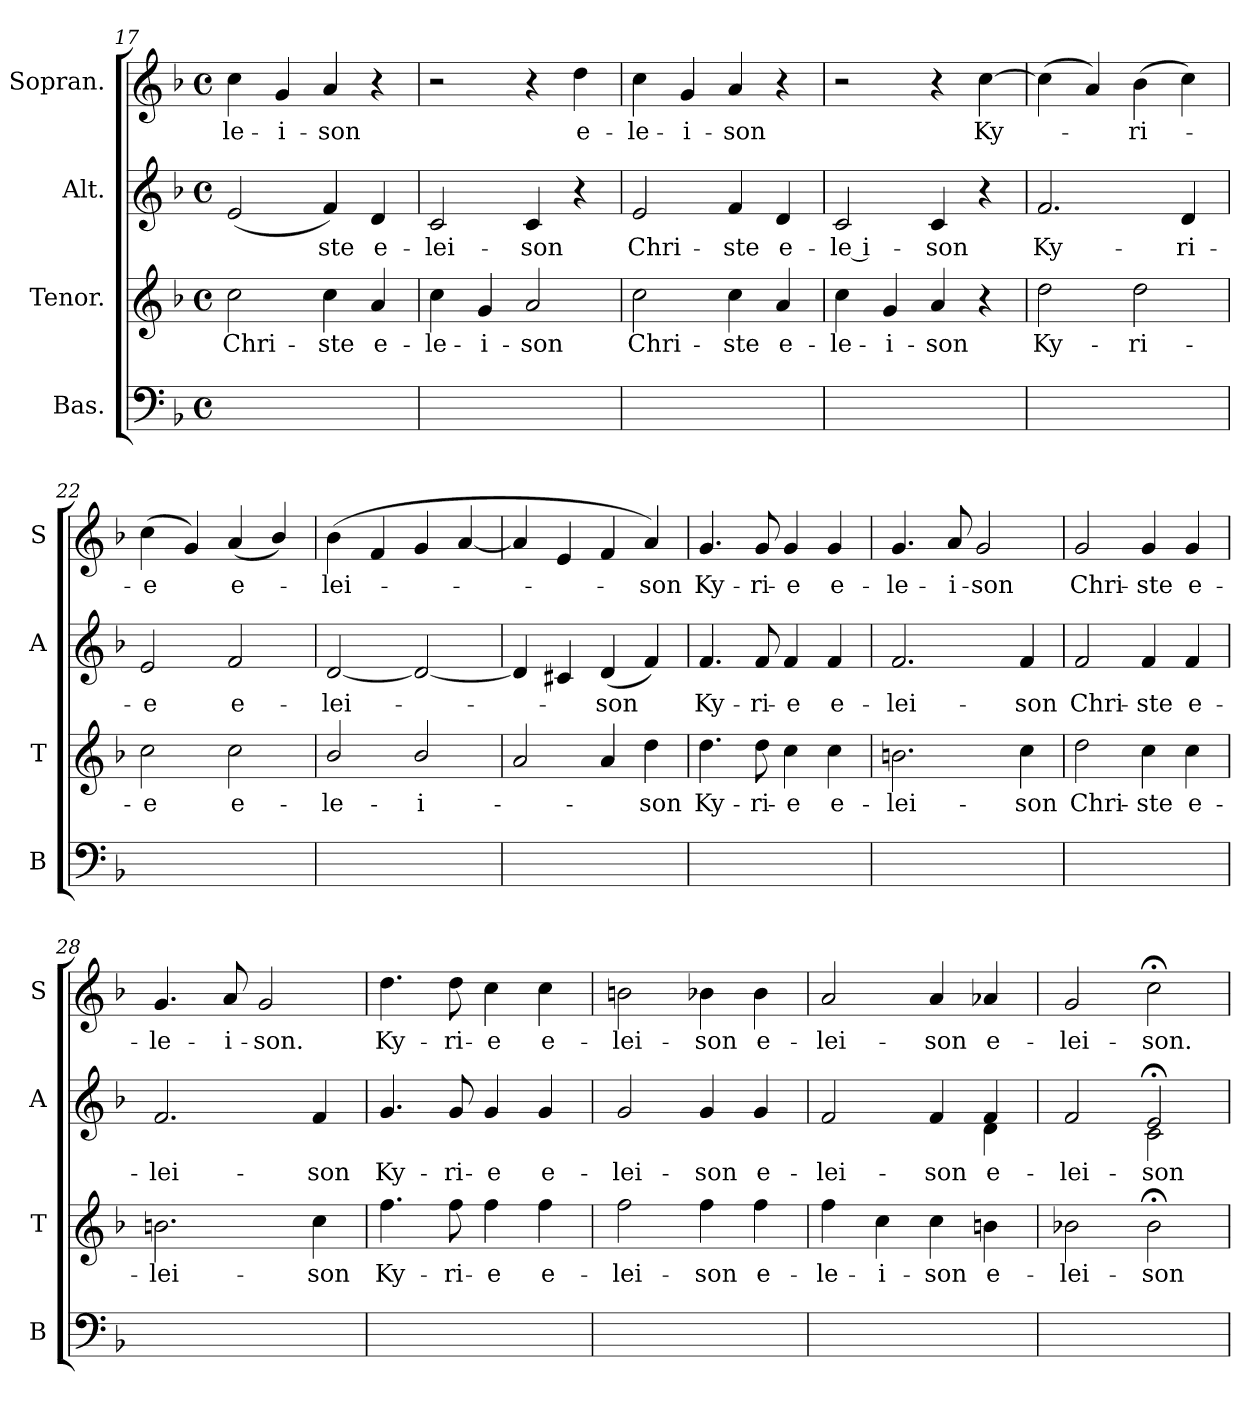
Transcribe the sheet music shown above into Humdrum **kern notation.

**kern	**kern	**text	**kern	**text	**kern	**text
*part4	*part3	*part3	*part2	*part2	*part1	*part1
*staff4	*staff3	*staff3	*staff2	*staff2	*staff1	*staff1
*I"Bas.	*I"Tenor.	*	*I"Alt.	*	*I"Sopran.	*
*I'B	*I'T	*	*I'A	*	*I'S	*
*clefF4	*clefG2	*	*clefG2	*	*clefG2	*
*	*ITrd8c12	*	*	*	*	*
*k[b-]	*k[b-]	*	*k[b-]	*	*k[b-]	*
*M4/4	*M4/4	*	*M4/4	*	*M4/4	*
*met(c)	*met(c)	*	*met(c)	*	*met(c)	*
=17	=17	=17	=17	=17	=17	=17
1ryy	2c\	Chri-	(>2e/	.	4cc\	-le-
.	.	.	.	.	4g/	-i-
.	4c\	-ste	4f/)	-ste	4a/	-son
.	4A/	e-	4d/	e-	4r	.
=18	=18	=18	=18	=18	=18	=18
1ryy	4c\	-le-	2c/	-lei-	2r	.
.	4G/	-i-	.	.	.	.
.	2A/	-son	4c/	-son	4r	.
.	.	.	4r	.	4dd\	e-
=19	=19	=19	=19	=19	=19	=19
1ryy	2c\	Chri-	2e/	Chri-	4cc\	-le-
.	.	.	.	.	4g/	-i-
.	4c\	-ste	4f/	-ste	4a/	-son
.	4A/	e-	4d/	e-	4r	.
=20	=20	=20	=20	=20	=20	=20
1ryy	4c\	-le-	2c/	-le i-	2r	.
.	4G/	-i-	.	.	.	.
.	4A/	-son	4c/	-son	4r	.
.	4r	.	4r	.	[4cc\	Ky-
=21	=21	=21	=21	=21	=21	=21
1ryy	2d\	Ky-	2.f/	Ky-	(4cc\]	.
.	.	.	.	.	4a/)	.
.	2d\	-ri-	.	.	(4b-\	-ri-
.	.	.	4d/	-ri-	4cc\)	.
=22	=22	=22	=22	=22	=22	=22
1ryy	2c\	-e	2e/	-e	(4cc\	-e
.	.	.	.	.	4g/)	.
.	2c\	e-	2f/	e-	(>4a/	e-
.	.	.	.	.	4b-/)	.
=23	=23	=23	=23	=23	=23	=23
1ryy	2B-/	-le-	[2d/	-lei-	(4b-\	-lei-
.	.	.	.	.	4f/	.
.	2B-/	-i-	2d/_	.	4g/	.
.	.	.	.	.	[4a/	.
=24	=24	=24	=24	=24	=24	=24
1ryy	2A/	.	4d/]	.	4a/]	.
.	.	.	4c#X/	.	4e/	.
.	4A/	.	(4d/	-son	4f/	.
.	4d\	-son	4f/)	.	4a/)	-son
=25	=25	=25	=25	=25	=25	=25
1ryy	4.d\	Ky-	4.f/	Ky-	4.g/	Ky-
.	8d\	-ri-	8f/	-ri-	8g/	-ri-
.	4c\	-e	4f/	-e	4g/	-e
.	4c\	e-	4f/	e-	4g/	e-
=26	=26	=26	=26	=26	=26	=26
1ryy	2.Bn\	-lei-	2.f/	-lei-	4.g/	-le-
.	.	.	.	.	8a/	-i-
.	.	.	.	.	2g/	-son
.	4c\	-son	4f/	-son	.	.
=27	=27	=27	=27	=27	=27	=27
1ryy	2d\	Chri-	2f/	Chri-	2g/	Chri-
.	4c\	-ste	4f/	-ste	4g/	-ste
.	4c\	e-	4f/	e-	4g/	e-
=28	=28	=28	=28	=28	=28	=28
1ryy	2.Bn\	-lei-	2.f/	-lei-	4.g/	-le-
.	.	.	.	.	8a/	-i-
.	.	.	.	.	2g/	-son.
.	4c\	-son	4f/	-son	.	.
=29	=29	=29	=29	=29	=29	=29
1ryy	4.f\	Ky-	4.g/	Ky-	4.dd\	Ky-
.	8f\	-ri-	8g/	-ri-	8dd\	-ri-
.	4f\	-e	4g/	-e	4cc\	-e
.	4f\	e-	4g/	e-	4cc\	e-
=30	=30	=30	=30	=30	=30	=30
1ryy	2f\	-lei-	2g/	-lei-	2bn\	-lei-
.	4f\	-son	4g/	-son	4b-X\	-son
.	4f\	e-	4g/	e-	4b-\	e-
=31	=31	=31	=31	=31	=31	=31
*	*	*	*^	*	*	*
1ryy	4f\	-le-	2f/	2ryy	-lei-	2a/	-lei-
.	4c\	-i-	.	.	.	.	.
.	4c\	-son	4f/	4ryy	-son	4a/	-son
.	4Bn\	e-	4f/	4d\	e-	4a-X/	e-
=32	=32	=32	=32	=32	=32	=32	=32
1ryy	2B-X\	-lei-	2f/	2ryy	-lei-	2g/	-lei-
.	2B-;<\	-son	2e;</	2c\	-son	2cc;<\	-son.
*	*	*	*v	*v	*	*	*
=	=	=	=	=	=	=
*-	*-	*-	*-	*-	*-	*-
